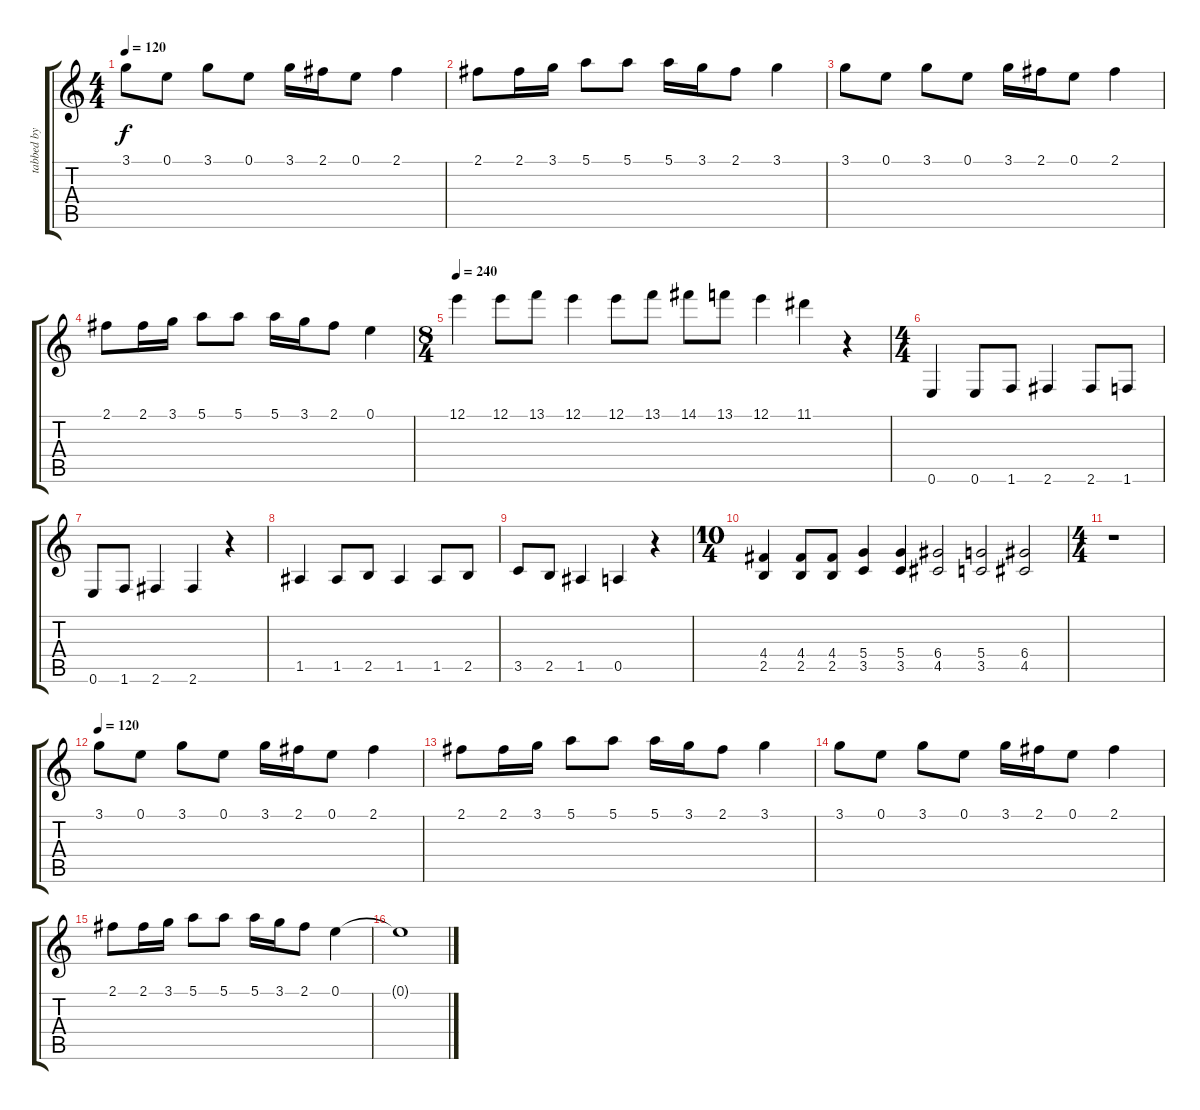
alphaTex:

\track ("tabbed by zach masminster e-mail tolkinf" "tabbed by ") {instrument distortionguitar}
\staff {score tabs}
\tuning (E4 B3 G3 D3 A2 E2) {hide}
\ts (4 4)
\tempo 120
\clef g2
\ks c
3.1.8{dy f instrument distortionguitar} 0.1.8 3.1.8 0.1.8 3.1.16 2.1.16 0.1.8 2.1.4 |
2.1.8 2.1.16 3.1.16 5.1.8 5.1.8 5.1.16 3.1.16 2.1.8 3.1.4 |
3.1.8 0.1.8 3.1.8 0.1.8 3.1.16 2.1.16 0.1.8 2.1.4 |
2.1.8 2.1.16 3.1.16 5.1.8 5.1.8 5.1.16 3.1.16 2.1.8 0.1.4 |
\ts (8 4)
\tempo 240
12.1.4 12.1.8 13.1.8 12.1.4 12.1.8 13.1.8 14.1.8 13.1.8 12.1.4 11.1.4 r.4 |
\ts (4 4)
0.6.4 0.6.8 1.6.8 2.6.4 2.6.8 1.6.8 |
0.6.8 1.6.8 2.6.4 2.6.4 r.4 |
1.5.4 1.5.8 2.5.8 1.5.4 1.5.8 2.5.8 |
3.5.8 2.5.8 1.5.4 0.5.4 r.4 |
\ts (10 4)
(4.4 2.5).4 (4.4 2.5).8 (4.4 2.5).8 (5.4 3.5).4 (5.4 3.5).4 (6.4 4.5).2 (5.4 3.5).2 (6.4 4.5).2 |
\ts (4 4)
r.1 |
\tempo 120
3.1.8 0.1.8 3.1.8 0.1.8 3.1.16 2.1.16 0.1.8 2.1.4 |
2.1.8 2.1.16 3.1.16 5.1.8 5.1.8 5.1.16 3.1.16 2.1.8 3.1.4 |
3.1.8 0.1.8 3.1.8 0.1.8 3.1.16 2.1.16 0.1.8 2.1.4 |
2.1.8 2.1.16 3.1.16 5.1.8 5.1.8 5.1.16 3.1.16 2.1.8 0.1.4 |
0.1{t}.1
